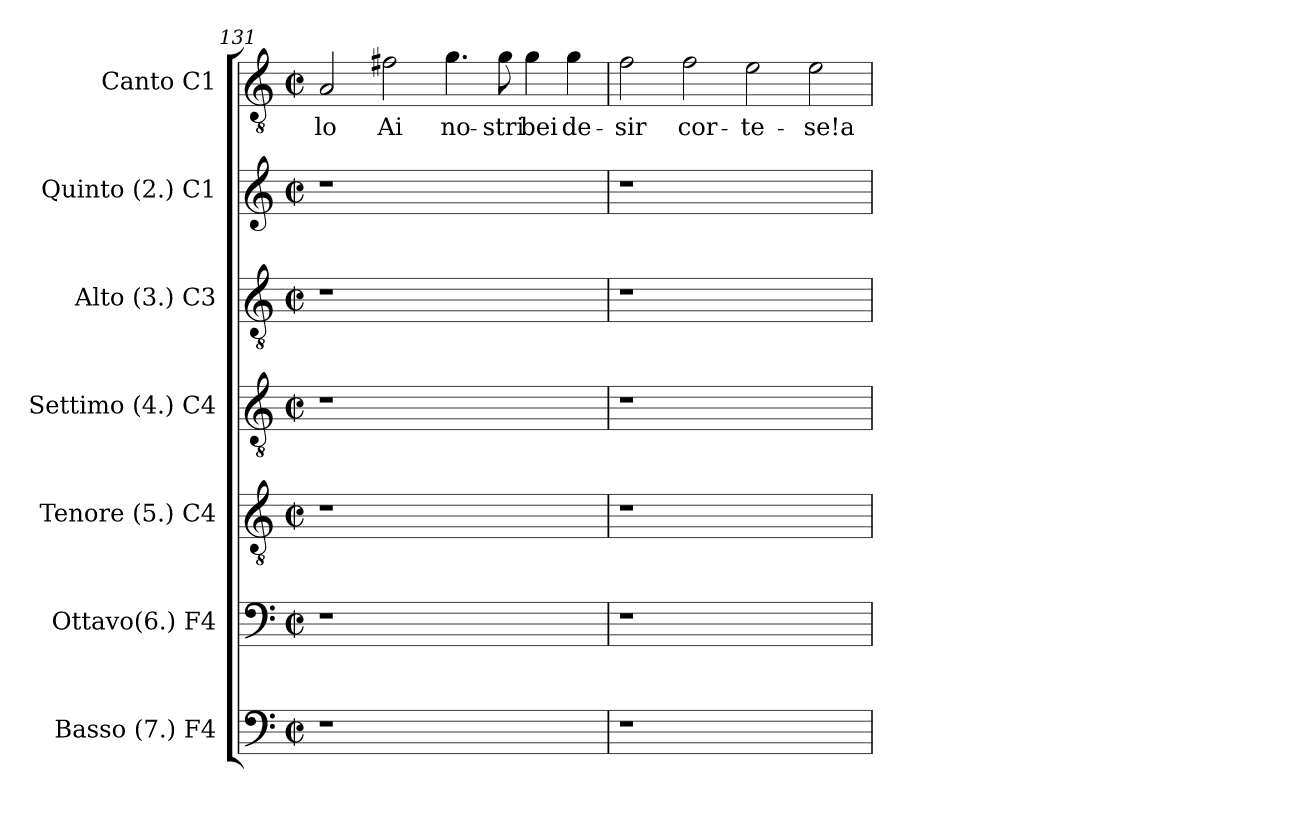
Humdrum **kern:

**kern	**kern	**kern	**kern	**kern	**kern	**kern	**text
*part7	*part6	*part5	*part4	*part3	*part2	*part1	*part1
*staff7	*staff6	*staff5	*staff4	*staff3	*staff2	*staff1	*staff1
*I"Basso (7.)  F4	*I"Ottavo(6.)  F4	*I"Tenore (5.)  C4	*I"Settimo (4.)  C4	*I"Alto (3.)  C3	*I"Quinto (2.)  C1	*I"Canto  C1	*
*	*	*I'T	*	*I'A	*	*I'C	*
*clefF4	*clefF4	*clefGv2	*clefGv2	*clefGv2	*clefG2	*clefGv2	*
*k[]	*k[]	*k[]	*k[]	*k[]	*k[]	*k[]	*
*C:	*C:	*C:	*C:	*C:	*C:	*C:	*
*M2/2	*M2/2	*M2/2	*M2/2	*M2/2	*M2/2	*M2/2	*
*met(c|)	*met(c|)	*met(c|)	*met(c|)	*met(c|)	*met(c|)	*met(c|)	*
=131	=131	=131	=131	=131	=131	=131	=131
!	!	!	!	!	!	!	!LO:LY:b:cj
1r	1r	1r	1r	1r	1r	2A/	-lo
!	!	!	!	!	!	!	!LO:LY:b:cj
.	.	.	.	.	.	2f#X\	Ai
!	!	!	!	!	!	!	!LO:LY:b:cj
1ryy	1ryy	1ryy	1ryy	1ryy	1ryy	4.g\	no-
!	!	!	!	!	!	!	!LO:LY:b:cj
.	.	.	.	.	.	8g\	-stri
!	!	!	!	!	!	!	!LO:LY:b:cj
.	.	.	.	.	.	4g\	bei
!	!	!	!	!	!	!	!LO:LY:b:cj
.	.	.	.	.	.	4g\	de-
=132	=132	=132	=132	=132	=132	=132	=132
!	!	!	!	!	!	!	!LO:LY:b:cj
1r	1r	1r	1r	1r	1r	2f\	-sir
!	!	!	!	!	!	!	!LO:LY:b:cj
.	.	.	.	.	.	2f\	cor-
!	!	!	!	!	!	!	!LO:LY:b:cj
1ryy	1ryy	1ryy	1ryy	1ryy	1ryy	2e\	-te-
!	!	!	!	!	!	!	!LO:LY:b:cj
.	.	.	.	.	.	2e\	-se!a-
=	=	=	=	=	=	=	=
*-	*-	*-	*-	*-	*-	*-	*-
